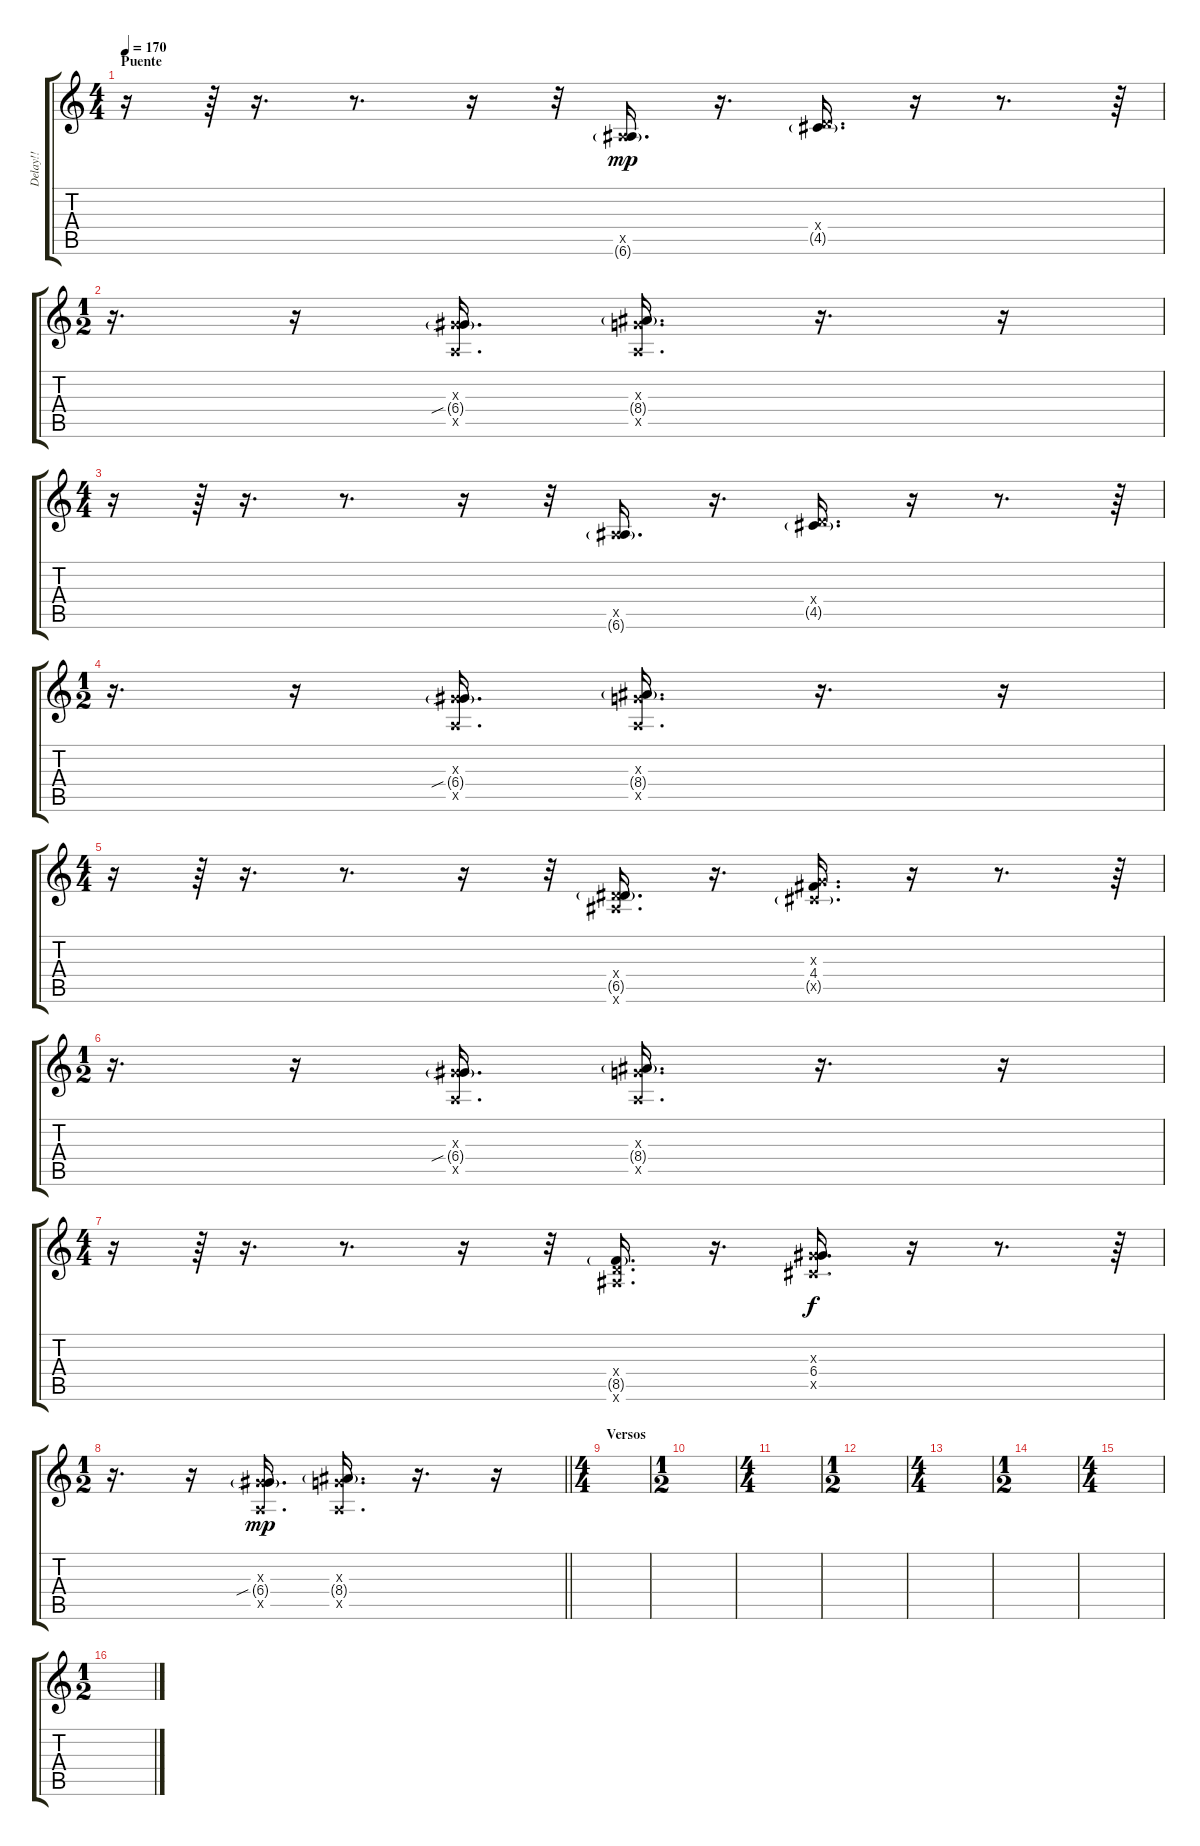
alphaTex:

\track ("Delay!!" "Delay!!") {instrument overdrivenguitar}
\staff {score tabs}
\tuning (E4 B3 G3 D3 A2 E2) {hide}
\ts (4 4)
\section ("" "Puente")
\tempo 170
\clef g2
\ks c
r.16{dy mp} r.64 r.16{d} r.8{d} r.16 r.32 (0.5{x} 6.6{g}).16{d} r.16{d} (0.4{x} 4.5{g}).16{d} r.16 r.8{d} r.64 |
\ts (1 2)
r.16{d} r.16 (0.3{x} 6.4{sib g} 0.5{x}).16{d} (0.3{x} 8.4{g} 0.5{x}).16{d} r.16{d} r.16 |
\ts (4 4)
r.16 r.64 r.16{d} r.8{d} r.16 r.32 (0.5{x} 6.6{g}).16{d} r.16{d} (0.4{x} 4.5{g}).16{d} r.16 r.8{d} r.64 |
\ts (1 2)
r.16{d} r.16 (0.3{x} 6.4{sib g} 0.5{x}).16{d} (0.3{x} 8.4{g} 0.5{x}).16{d} r.16{d} r.16 |
\ts (4 4)
r.16 r.64 r.16{d} r.8{d} r.16 r.32 (0.4{x} 6.5{g} 6.6{x}).16{d} r.16{d} (0.3{x} 4.4 4.5{g x}).16{d} r.16 r.8{d} r.64 |
\ts (1 2)
r.16{d} r.16 (0.3{x} 6.4{sib g} 0.5{x}).16{d} (0.3{x} 8.4{g} 0.5{x}).16{d} r.16{d} r.16 |
\ts (4 4)
r.16 r.64 r.16{d} r.8{d} r.16 r.32 (0.4{x} 8.5{g} 6.6{x}).16{d} r.16{d} (0.3{x} 6.4 4.5{x}).16{d dy f} r.16 r.8{d} r.64 |
\ts (1 2)
\barLineRight lightlight
r.16{d} r.16 (0.3{x} 6.4{sib g} 0.5{x}).16{d dy mp} (0.3{x} 8.4{g} 0.5{x}).16{d} r.16{d} r.16 |
\ts (4 4)
\section ("" "Versos")
|
\ts (1 2)
|
\ts (4 4)
|
\ts (1 2)
|
\ts (4 4)
|
\ts (1 2)
|
\ts (4 4)
|
\ts (1 2)
